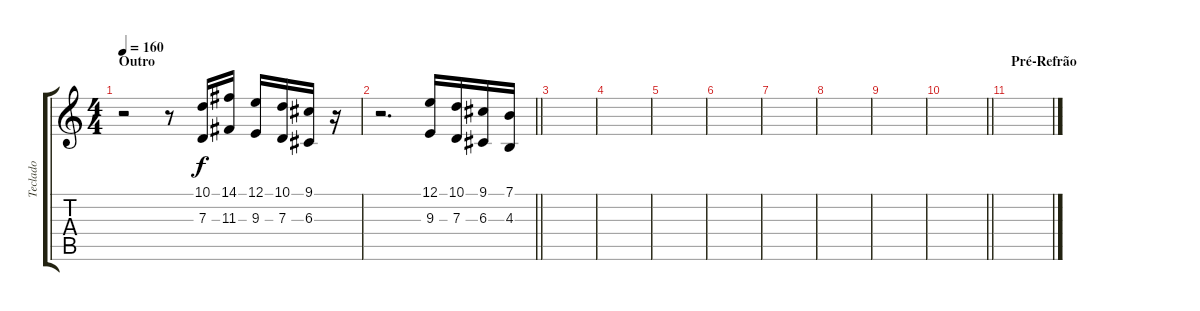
\track ("Teclado" "Teclado") {instrument stringensemble1}
\staff {score tabs}
\tuning (E4 B3 G3 D3 A2 E2) {hide}
\ts (4 4)
\section ("" "Outro")
\tempo 160
\clef g2
\ks c
r.2{dy f} r.8 (10.1 7.3).16 (14.1 11.3).16 (12.1 9.3).16 (10.1 7.3).16 (9.1 6.3).16 r.16 |
\barLineRight lightlight
r.2{d} (12.1 9.3).16 (10.1 7.3).16 (9.1 6.3).16 (7.1 4.3).16 |
|
|
|
|
|
|
|
\barLineRight lightlight
|
\section ("" "Pré-Refrão")
